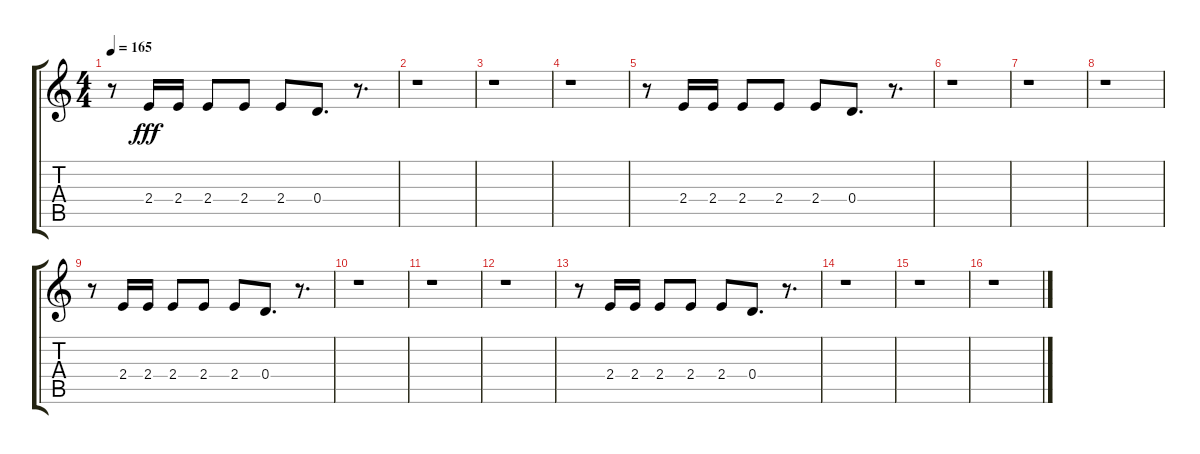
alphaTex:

\track "" {instrument electricguitarclean}
\staff {score tabs}
\tuning (E4 B3 G3 D3 A2 E2) {hide}
\ts (4 4)
\tempo 165
\clef g2
\ks c
r.8{dy fff} 2.4.16 2.4.16 2.4.8 2.4.8 2.4.8 0.4.8{d} r.8{d} |
r.1 |
r.1 |
r.1 |
r.8 2.4.16 2.4.16 2.4.8 2.4.8 2.4.8 0.4.8{d} r.8{d} |
r.1 |
r.1 |
r.1 |
r.8 2.4.16 2.4.16 2.4.8 2.4.8 2.4.8 0.4.8{d} r.8{d} |
r.1 |
r.1 |
r.1 |
r.8 2.4.16 2.4.16 2.4.8 2.4.8 2.4.8 0.4.8{d} r.8{d} |
r.1 |
r.1 |
r.1
